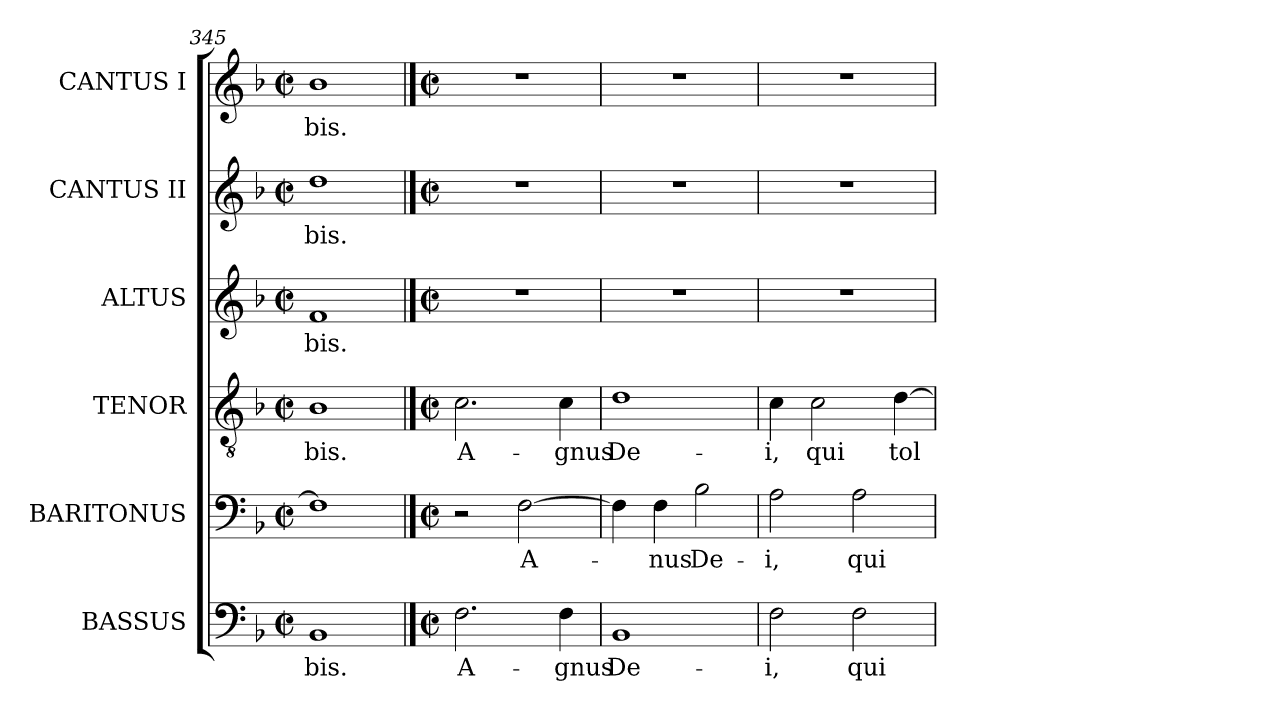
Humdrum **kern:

**kern	**text	**kern	**text	**kern	**text	**kern	**text	**kern	**text	**kern	**text
*part6	*part6	*part5	*part5	*part4	*part4	*part3	*part3	*part2	*part2	*part1	*part1
*staff6	*staff6	*staff5	*staff5	*staff4	*staff4	*staff3	*staff3	*staff2	*staff2	*staff1	*staff1
*I"BASSUS	*	*I"BARITONUS	*	*I"TENOR	*	*I"ALTUS	*	*I"CANTUS II	*	*I"CANTUS I	*
*I'B.	*	*I'Bar.	*	*I'T.	*	*I'A.	*	*	*	*	*
*clefF4	*	*clefF4	*	*clefGv2	*	*clefG2	*	*clefG2	*	*clefG2	*
*	*	*	*	*ITrd7c12	*	*	*	*	*	*	*
*k[b-]	*	*k[b-]	*	*k[b-]	*	*k[b-]	*	*k[b-]	*	*k[b-]	*
*F:	*	*F:	*	*F:	*	*F:	*	*F:	*	*F:	*
*M2/2	*	*M2/2	*	*M2/2	*	*M2/2	*	*M2/2	*	*M2/2	*
*met(c|)	*	*met(c|)	*	*met(c|)	*	*met(c|)	*	*met(c|)	*	*met(c|)	*
=345	=345	=345	=345	=345	=345	=345	=345	=345	=345	=345	=345
!	!LO:LY:b:color=#000000	!	!	!	!	!	!	!	!	!	!
!	!	!	!	!	!LO:LY:b:color=#000000	!	!	!	!	!	!
!	!	!	!	!	!	!	!LO:LY:b:color=#000000	!	!	!	!
!	!	!	!	!	!	!	!	!	!LO:LY:b:color=#000000	!	!
!	!	!	!	!	!	!	!	!	!	!	!LO:LY:b:color=#000000
1BB-i	-bis.	1Fi]	.	1BB-i	-bis.	1fi	-bis.	1ddi	-bis.	1b-i	-bis.
!!LO:PB:g=z
==346	==346	==346	==346	==346	==346	==346	==346	==346	==346	==346	==346
*M2/2	*	*M2/2	*	*M2/2	*	*M2/2	*	*M2/2	*	*M2/2	*
*met(c|)	*	*met(c|)	*	*met(c|)	*	*met(c|)	*	*met(c|)	*	*met(c|)	*
!	!LO:LY:b:color=#000000	!	!	!	!	!	!	!	!	!	!
!	!	!	!	!	!LO:LY:b:color=#000000	!	!	!	!	!	!
2.Fi\	A-	2r	.	2.Ci\	A-	1r	.	1r	.	1r	.
!	!	!	!LO:LY:b:color=#000000	!	!	!	!	!	!	!	!
.	.	[2Fi\	A-	.	.	.	.	.	.	.	.
!	!LO:LY:b:color=#000000	!	!	!	!	!	!	!	!	!	!
!	!	!	!	!	!LO:LY:b:color=#000000	!	!	!	!	!	!
4Fi\	-gnus	.	.	4Ci\	-gnus	.	.	.	.	.	.
=347	=347	=347	=347	=347	=347	=347	=347	=347	=347	=347	=347
!	!LO:LY:b:color=#000000	!	!	!	!	!	!	!	!	!	!
!	!	!	!	!	!LO:LY:b:color=#000000	!	!	!	!	!	!
1BB-i	De-	4Fi\]	.	1Di	De-	1r	.	1r	.	1r	.
!	!	!	!LO:LY:b:color=#000000	!	!	!	!	!	!	!	!
.	.	4Fi\	-nus	.	.	.	.	.	.	.	.
!	!	!	!LO:LY:b:color=#000000	!	!	!	!	!	!	!	!
.	.	2B-i\	De-	.	.	.	.	.	.	.	.
=348	=348	=348	=348	=348	=348	=348	=348	=348	=348	=348	=348
!	!LO:LY:b:color=#000000	!	!	!	!	!	!	!	!	!	!
!	!	!	!LO:LY:b:color=#000000	!	!	!	!	!	!	!	!
!	!	!	!	!	!LO:LY:b:color=#000000	!	!	!	!	!	!
2Fi\	-i,	2Ai\	-i,	4Ci\	-i,	1r	.	1r	.	1r	.
!	!	!	!	!	!LO:LY:b:color=#000000	!	!	!	!	!	!
.	.	.	.	2Ci\	qui	.	.	.	.	.	.
!	!LO:LY:b:color=#000000	!	!	!	!	!	!	!	!	!	!
!	!	!	!LO:LY:b:color=#000000	!	!	!	!	!	!	!	!
2Fi\	qui	2Ai\	qui	.	.	.	.	.	.	.	.
!	!	!	!	!	!LO:LY:b:color=#000000	!	!	!	!	!	!
.	.	.	.	[4Di\	tol-	.	.	.	.	.	.
=	=	=	=	=	=	=	=	=	=	=	=
*-	*-	*-	*-	*-	*-	*-	*-	*-	*-	*-	*-
